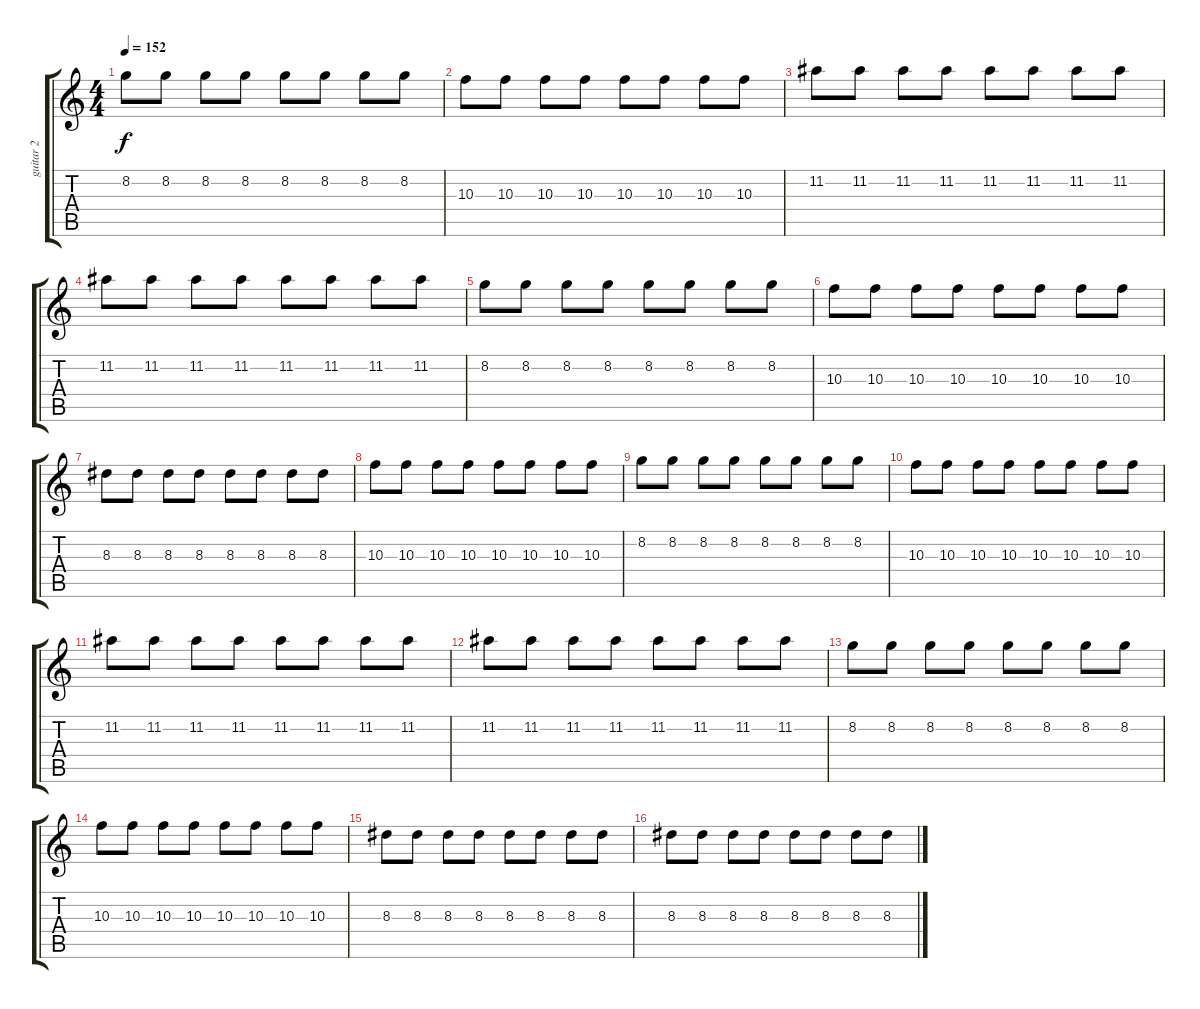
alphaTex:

\track ("guitar 2" "guitar 2") {instrument distortionguitar}
\staff {score tabs}
\tuning (E4 B3 G3 D3 A2 D2) {hide}
\ts (4 4)
\tempo 152
\clef g2
\ks c
8.2.8{dy f} 8.2.8 8.2.8 8.2.8 8.2.8 8.2.8 8.2.8 8.2.8 |
10.3.8 10.3.8 10.3.8 10.3.8 10.3.8 10.3.8 10.3.8 10.3.8 |
11.2.8 11.2.8 11.2.8 11.2.8 11.2.8 11.2.8 11.2.8 11.2.8 |
11.2.8 11.2.8 11.2.8 11.2.8 11.2.8 11.2.8 11.2.8 11.2.8 |
8.2.8 8.2.8 8.2.8 8.2.8 8.2.8 8.2.8 8.2.8 8.2.8 |
10.3.8 10.3.8 10.3.8 10.3.8 10.3.8 10.3.8 10.3.8 10.3.8 |
8.3.8 8.3.8 8.3.8 8.3.8 8.3.8 8.3.8 8.3.8 8.3.8 |
10.3.8 10.3.8 10.3.8 10.3.8 10.3.8 10.3.8 10.3.8 10.3.8 |
8.2.8 8.2.8 8.2.8 8.2.8 8.2.8 8.2.8 8.2.8 8.2.8 |
10.3.8 10.3.8 10.3.8 10.3.8 10.3.8 10.3.8 10.3.8 10.3.8 |
11.2.8 11.2.8 11.2.8 11.2.8 11.2.8 11.2.8 11.2.8 11.2.8 |
11.2.8 11.2.8 11.2.8 11.2.8 11.2.8 11.2.8 11.2.8 11.2.8 |
8.2.8 8.2.8 8.2.8 8.2.8 8.2.8 8.2.8 8.2.8 8.2.8 |
10.3.8 10.3.8 10.3.8 10.3.8 10.3.8 10.3.8 10.3.8 10.3.8 |
8.3.8 8.3.8 8.3.8 8.3.8 8.3.8 8.3.8 8.3.8 8.3.8 |
8.3.8 8.3.8 8.3.8 8.3.8 8.3.8 8.3.8 8.3.8 8.3.8
